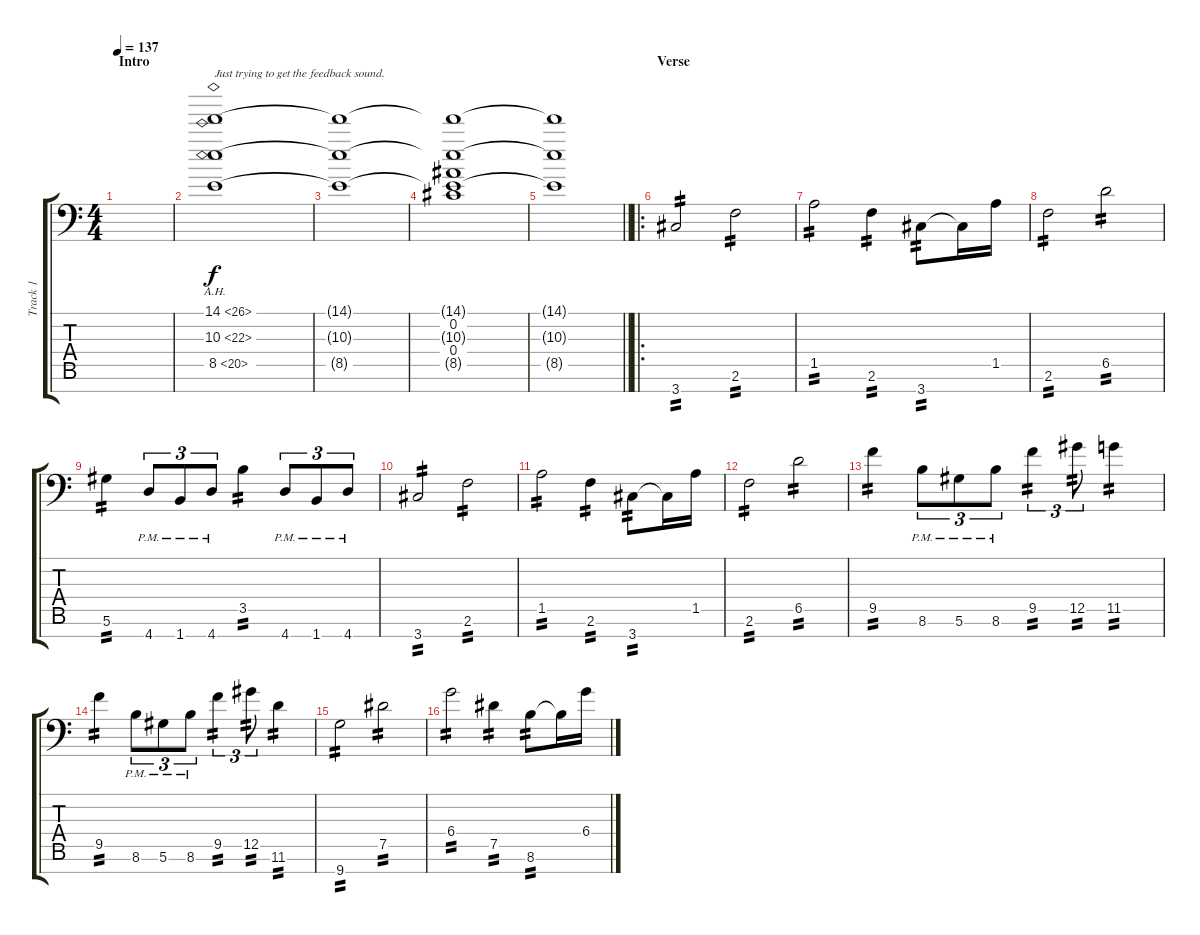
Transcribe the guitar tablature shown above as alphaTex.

\track ("Track 1" "Track 1") {instrument distortionguitar}
\staff {score tabs}
\tuning (Eb4 Bb3 Gb3 Db3 Ab2 Eb2 Bb1) {hide}
\ts (4 4)
\section ("" "Intro")
\tempo 137
\clef f4
\ks c
|
(14.1{ah 12} 10.3{ah 12} 8.5{ah 12}).1{txt "Just trying to get the feedback sound." volume 16} |
(14.1{t} 10.3{t} 8.5{t}).1 |
(14.1{t} 0.2 10.3{t} 0.4 8.5{t}).1 |
\barLineRight lightlight
(14.1{t} 10.3{t} 8.5{t}).1 |
\ro
\section ("" "Verse")
3.7.2{tp 2 volume 13 instrument distortionguitar} 2.6.2{tp 2} |
1.5.2{tp 2} 2.6.4{tp 2} 3.7.8{tp 2} 3.7{t}.16 1.5.16 |
2.6.2{tp 2} 6.5.2{tp 2} |
5.6.4{tp 2} 4.7{pm}.8{tu (3 2)} 1.7{pm}.8{tu (3 2)} 4.7{pm}.8{tu (3 2)} 3.5.4{tp 2} 4.7{pm}.8{tu (3 2)} 1.7{pm}.8{tu (3 2)} 4.7{pm}.8{tu (3 2)} |
3.7.2{tp 2} 2.6.2{tp 2} |
1.5.2{tp 2} 2.6.4{tp 2} 3.7.8{tp 2} 3.7{t}.16 1.5.16 |
2.6.2{tp 2} 6.5.2{tp 2} |
9.5.4{tp 2} 8.6{pm}.8{tu (3 2)} 5.6{pm}.8{tu (3 2)} 8.6{pm}.8{tu (3 2)} 9.5.4{tu (3 2) tp 2} 12.5.8{tu (3 2) tp 2} 11.5.4{tp 2} |
9.5.4{tp 2} 8.6{pm}.8{tu (3 2)} 5.6{pm}.8{tu (3 2)} 8.6{pm}.8{tu (3 2)} 9.5.4{tu (3 2) tp 2} 12.5.8{tu (3 2) tp 2} 11.6.4{tp 2} |
9.7.2{tp 2} 7.5.2{tp 2} |
6.4.2{tp 2} 7.5.4{tp 2} 8.6.8{tp 2} 8.6{t}.16 6.4.16
